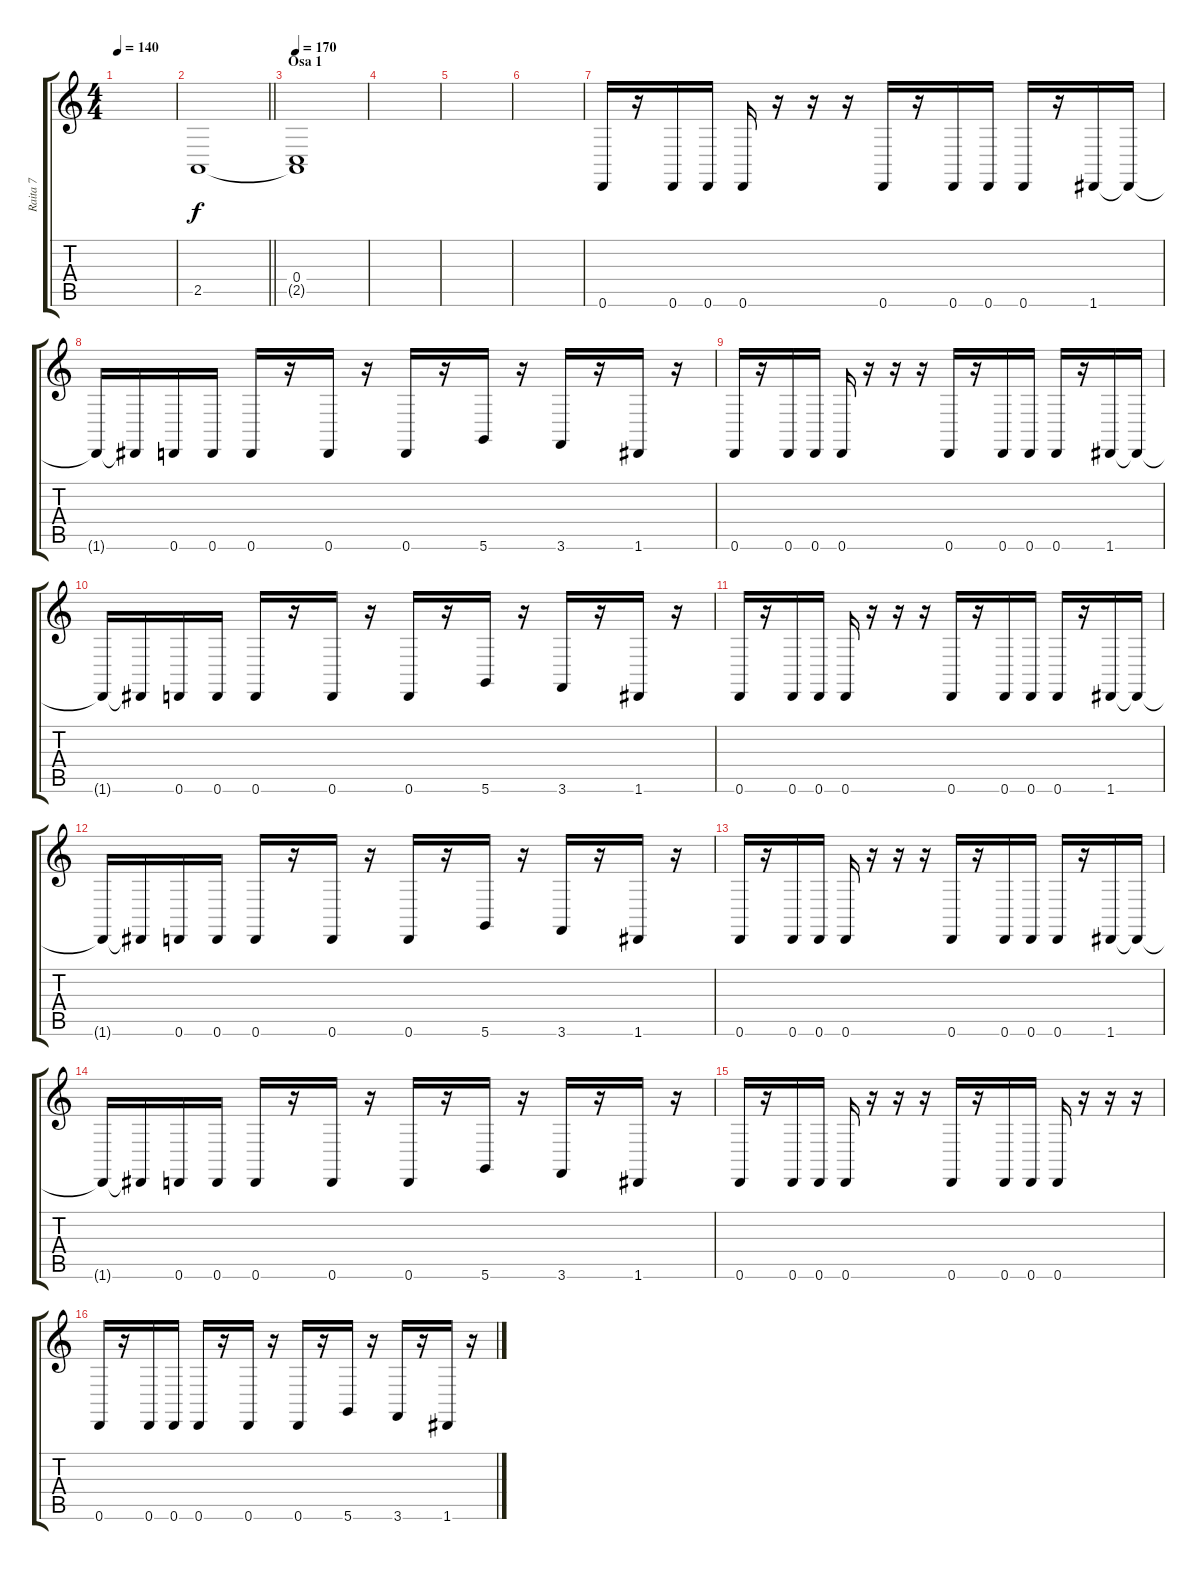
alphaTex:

\track ("Raita 7" "Raita 7") {instrument cello}
\staff {score tabs}
\tuning (D4 A3 F3 C3 G2 D2) {hide}
\ts (4 4)
\tempo 140
\clef g2
\ks c
|
\barLineRight lightlight
2.5.1 |
\section ("" "Osa 1")
\tempo 170
(0.4 2.5{t}).1 |
|
|
|
0.6.16 r.16 0.6.16 0.6.16 0.6.16 r.16 r.16 r.16 0.6.16 r.16 0.6.16 0.6.16 0.6.16 r.16 1.6.16 1.6{t}.16 |
1.6{t}.16 1.6{t}.16 0.6.16 0.6.16 0.6.16 r.16 0.6.16 r.16 0.6.16 r.16 5.6.16 r.16 3.6.16 r.16 1.6.16 r.16 |
0.6.16 r.16 0.6.16 0.6.16 0.6.16 r.16 r.16 r.16 0.6.16 r.16 0.6.16 0.6.16 0.6.16 r.16 1.6.16 1.6{t}.16 |
1.6{t}.16 1.6{t}.16 0.6.16 0.6.16 0.6.16 r.16 0.6.16 r.16 0.6.16 r.16 5.6.16 r.16 3.6.16 r.16 1.6.16 r.16 |
0.6.16 r.16 0.6.16 0.6.16 0.6.16 r.16 r.16 r.16 0.6.16 r.16 0.6.16 0.6.16 0.6.16 r.16 1.6.16 1.6{t}.16 |
1.6{t}.16 1.6{t}.16 0.6.16 0.6.16 0.6.16 r.16 0.6.16 r.16 0.6.16 r.16 5.6.16 r.16 3.6.16 r.16 1.6.16 r.16 |
0.6.16 r.16 0.6.16 0.6.16 0.6.16 r.16 r.16 r.16 0.6.16 r.16 0.6.16 0.6.16 0.6.16 r.16 1.6.16 1.6{t}.16 |
1.6{t}.16 1.6{t}.16 0.6.16 0.6.16 0.6.16 r.16 0.6.16 r.16 0.6.16 r.16 5.6.16 r.16 3.6.16 r.16 1.6.16 r.16 |
0.6.16 r.16 0.6.16 0.6.16 0.6.16 r.16 r.16 r.16 0.6.16 r.16 0.6.16 0.6.16 0.6.16 r.16 r.16 r.16 |
0.6.16 r.16 0.6.16 0.6.16 0.6.16 r.16 0.6.16 r.16 0.6.16 r.16 5.6.16 r.16 3.6.16 r.16 1.6.16 r.16
